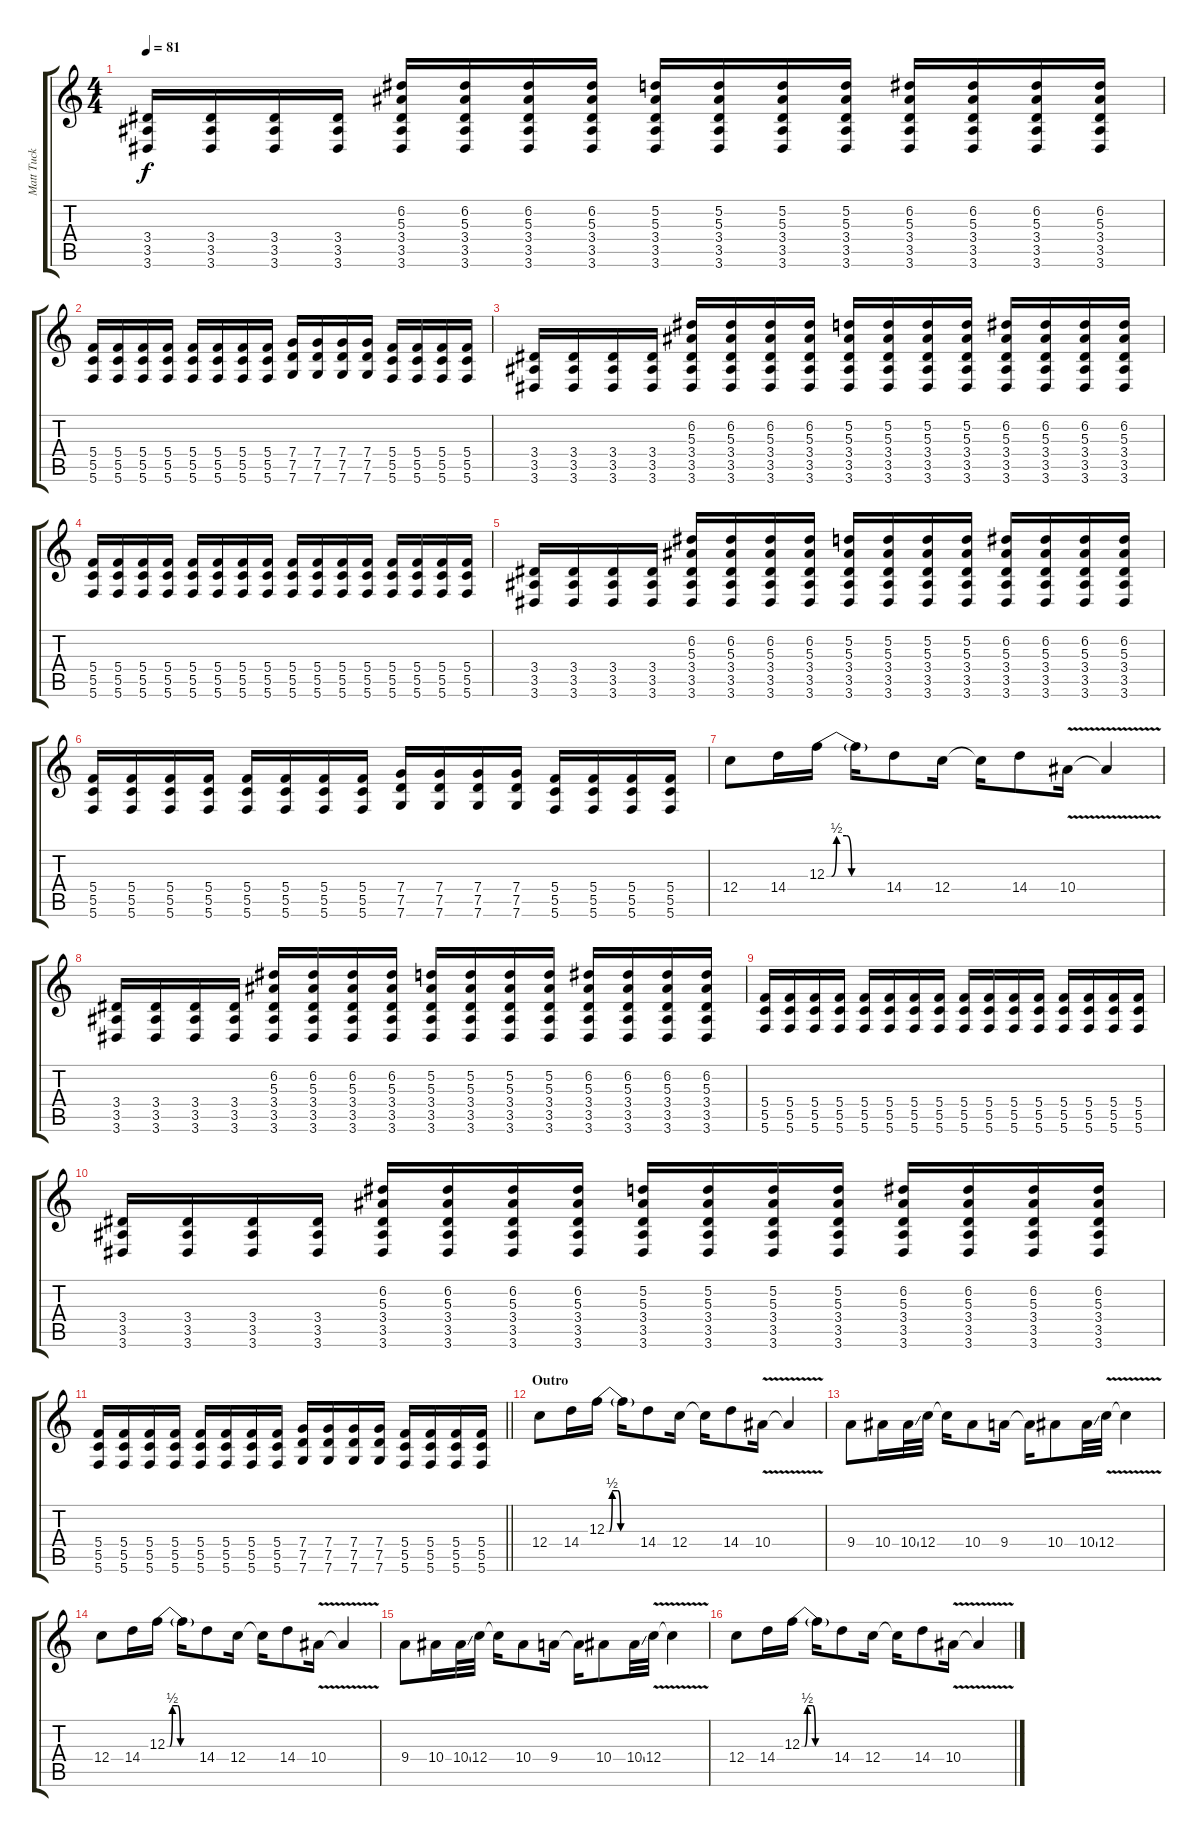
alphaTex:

\track ("Matt Tuck" "Matt Tuck") {instrument distortionguitar}
\staff {score tabs}
\tuning (D4 A3 F3 C3 G2 C2) {hide}
\ts (4 4)
\tempo 81
\clef g2
\ks c
(3.4 3.5 3.6).16{dy f} (3.4 3.5 3.6).16 (3.4 3.5 3.6).16 (3.4 3.5 3.6).16 (6.2 5.3 3.4 3.5 3.6).16 (6.2 5.3 3.4 3.5 3.6).16 (6.2 5.3 3.4 3.5 3.6).16 (6.2 5.3 3.4 3.5 3.6).16 (5.2 5.3 3.4 3.5 3.6).16 (5.2 5.3 3.4 3.5 3.6).16 (5.2 5.3 3.4 3.5 3.6).16 (5.2 5.3 3.4 3.5 3.6).16 (6.2 5.3 3.4 3.5 3.6).16 (6.2 5.3 3.4 3.5 3.6).16 (6.2 5.3 3.4 3.5 3.6).16 (6.2 5.3 3.4 3.5 3.6).16 |
(5.4 5.5 5.6).16 (5.4 5.5 5.6).16 (5.4 5.5 5.6).16 (5.4 5.5 5.6).16 (5.4 5.5 5.6).16 (5.4 5.5 5.6).16 (5.4 5.5 5.6).16 (5.4 5.5 5.6).16 (7.4 7.5 7.6).16 (7.4 7.5 7.6).16 (7.4 7.5 7.6).16 (7.4 7.5 7.6).16 (5.4 5.5 5.6).16 (5.4 5.5 5.6).16 (5.4 5.5 5.6).16 (5.4 5.5 5.6).16 |
(3.4 3.5 3.6).16 (3.4 3.5 3.6).16 (3.4 3.5 3.6).16 (3.4 3.5 3.6).16 (6.2 5.3 3.4 3.5 3.6).16 (6.2 5.3 3.4 3.5 3.6).16 (6.2 5.3 3.4 3.5 3.6).16 (6.2 5.3 3.4 3.5 3.6).16 (5.2 5.3 3.4 3.5 3.6).16 (5.2 5.3 3.4 3.5 3.6).16 (5.2 5.3 3.4 3.5 3.6).16 (5.2 5.3 3.4 3.5 3.6).16 (6.2 5.3 3.4 3.5 3.6).16 (6.2 5.3 3.4 3.5 3.6).16 (6.2 5.3 3.4 3.5 3.6).16 (6.2 5.3 3.4 3.5 3.6).16 |
(5.4 5.5 5.6).16 (5.4 5.5 5.6).16 (5.4 5.5 5.6).16 (5.4 5.5 5.6).16 (5.4 5.5 5.6).16 (5.4 5.5 5.6).16 (5.4 5.5 5.6).16 (5.4 5.5 5.6).16 (5.4 5.5 5.6).16 (5.4 5.5 5.6).16 (5.4 5.5 5.6).16 (5.4 5.5 5.6).16 (5.4 5.5 5.6).16 (5.4 5.5 5.6).16 (5.4 5.5 5.6).16 (5.4 5.5 5.6).16 |
(3.4 3.5 3.6).16 (3.4 3.5 3.6).16 (3.4 3.5 3.6).16 (3.4 3.5 3.6).16 (6.2 5.3 3.4 3.5 3.6).16 (6.2 5.3 3.4 3.5 3.6).16 (6.2 5.3 3.4 3.5 3.6).16 (6.2 5.3 3.4 3.5 3.6).16 (5.2 5.3 3.4 3.5 3.6).16 (5.2 5.3 3.4 3.5 3.6).16 (5.2 5.3 3.4 3.5 3.6).16 (5.2 5.3 3.4 3.5 3.6).16 (6.2 5.3 3.4 3.5 3.6).16 (6.2 5.3 3.4 3.5 3.6).16 (6.2 5.3 3.4 3.5 3.6).16 (6.2 5.3 3.4 3.5 3.6).16 |
(5.4 5.5 5.6).16 (5.4 5.5 5.6).16 (5.4 5.5 5.6).16 (5.4 5.5 5.6).16 (5.4 5.5 5.6).16 (5.4 5.5 5.6).16 (5.4 5.5 5.6).16 (5.4 5.5 5.6).16 (7.4 7.5 7.6).16 (7.4 7.5 7.6).16 (7.4 7.5 7.6).16 (7.4 7.5 7.6).16 (5.4 5.5 5.6).16 (5.4 5.5 5.6).16 (5.4 5.5 5.6).16 (5.4 5.5 5.6).16 |
12.4.8 14.4.16 12.3{be (custom 0 0 5 0 10 2 20 2 25 0 60 0)}.16 12.3{t}.16 14.4.8 12.4.16 12.4{t}.16 14.4.8 10.4{v}.16 10.4{t}.4 |
(3.4 3.5 3.6).16 (3.4 3.5 3.6).16 (3.4 3.5 3.6).16 (3.4 3.5 3.6).16 (6.2 5.3 3.4 3.5 3.6).16 (6.2 5.3 3.4 3.5 3.6).16 (6.2 5.3 3.4 3.5 3.6).16 (6.2 5.3 3.4 3.5 3.6).16 (5.2 5.3 3.4 3.5 3.6).16 (5.2 5.3 3.4 3.5 3.6).16 (5.2 5.3 3.4 3.5 3.6).16 (5.2 5.3 3.4 3.5 3.6).16 (6.2 5.3 3.4 3.5 3.6).16 (6.2 5.3 3.4 3.5 3.6).16 (6.2 5.3 3.4 3.5 3.6).16 (6.2 5.3 3.4 3.5 3.6).16 |
(5.4 5.5 5.6).16 (5.4 5.5 5.6).16 (5.4 5.5 5.6).16 (5.4 5.5 5.6).16 (5.4 5.5 5.6).16 (5.4 5.5 5.6).16 (5.4 5.5 5.6).16 (5.4 5.5 5.6).16 (5.4 5.5 5.6).16 (5.4 5.5 5.6).16 (5.4 5.5 5.6).16 (5.4 5.5 5.6).16 (5.4 5.5 5.6).16 (5.4 5.5 5.6).16 (5.4 5.5 5.6).16 (5.4 5.5 5.6).16 |
(3.4 3.5 3.6).16 (3.4 3.5 3.6).16 (3.4 3.5 3.6).16 (3.4 3.5 3.6).16 (6.2 5.3 3.4 3.5 3.6).16 (6.2 5.3 3.4 3.5 3.6).16 (6.2 5.3 3.4 3.5 3.6).16 (6.2 5.3 3.4 3.5 3.6).16 (5.2 5.3 3.4 3.5 3.6).16 (5.2 5.3 3.4 3.5 3.6).16 (5.2 5.3 3.4 3.5 3.6).16 (5.2 5.3 3.4 3.5 3.6).16 (6.2 5.3 3.4 3.5 3.6).16 (6.2 5.3 3.4 3.5 3.6).16 (6.2 5.3 3.4 3.5 3.6).16 (6.2 5.3 3.4 3.5 3.6).16 |
\barLineRight lightlight
(5.4 5.5 5.6).16 (5.4 5.5 5.6).16 (5.4 5.5 5.6).16 (5.4 5.5 5.6).16 (5.4 5.5 5.6).16 (5.4 5.5 5.6).16 (5.4 5.5 5.6).16 (5.4 5.5 5.6).16 (7.4 7.5 7.6).16 (7.4 7.5 7.6).16 (7.4 7.5 7.6).16 (7.4 7.5 7.6).16 (5.4 5.5 5.6).16 (5.4 5.5 5.6).16 (5.4 5.5 5.6).16 (5.4 5.5 5.6).16 |
\section ("" "Outro")
12.4.8{balance 8} 14.4.16 12.3{be (custom 0 0 5 0 10 2 20 2 25 0 60 0)}.16 12.3{t}.16 14.4.8 12.4.16 12.4{t}.16 14.4.8 10.4{v}.16 10.4{t}.4 |
9.4.8 10.4.16 10.4{ss}.32 12.4.32 12.4{t}.16 10.4.8 9.4.16 9.4{t}.16 10.4.8 10.4{ss}.32 12.4{v}.32 12.4{t}.4 |
12.4.8 14.4.16 12.3{be (custom 0 0 5 0 10 2 20 2 25 0 60 0)}.16 12.3{t}.16 14.4.8 12.4.16 12.4{t}.16 14.4.8 10.4{v}.16 10.4{t}.4 |
9.4.8 10.4.16 10.4{ss}.32 12.4.32 12.4{t}.16 10.4.8 9.4.16 9.4{t}.16 10.4.8 10.4{ss}.32 12.4{v}.32 12.4{t}.4 |
12.4.8{balance 16} 14.4.16 12.3{be (custom 0 0 5 0 10 2 20 2 25 0 60 0)}.16 12.3{t}.16 14.4.8 12.4.16 12.4{t}.16 14.4.8 10.4{v}.16 10.4{t}.4
